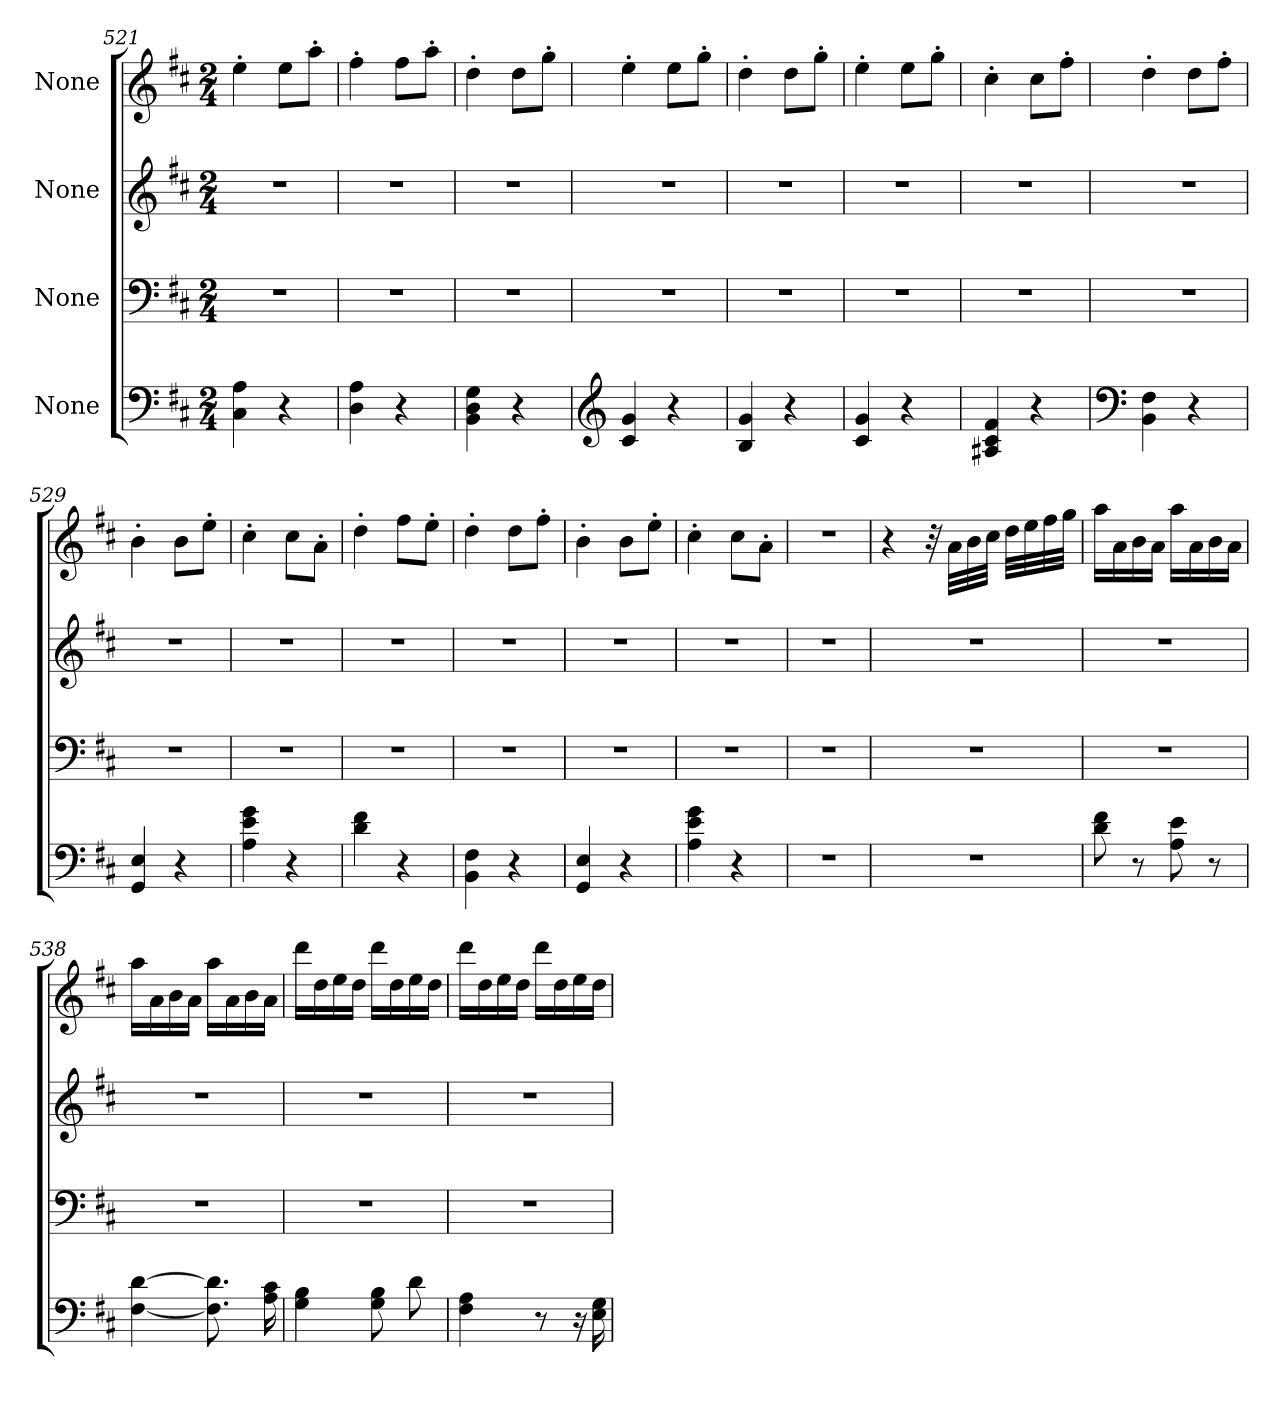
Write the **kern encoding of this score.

**kern	**kern	**kern	**kern
*part4	*part3	*part2	*part1
*staff4	*staff3	*staff2	*staff1
*I"None	*I"None	*I"None	*I"None
*clefF4	*clefF4	*clefG2	*clefG2
*k[f#c#]	*k[f#c#]	*k[f#c#]	*k[f#c#]
*M2/4	*M2/4	*M2/4	*M2/4
=521	=521	=521	=521
4C#\ 4A\	2r	2r	4ee'\
4r	.	.	8ee\L
.	.	.	8aa'\J
=522	=522	=522	=522
4D\ 4A\	2r	2r	4ff#'\
4r	.	.	8ff#\L
.	.	.	8aa'\J
=523	=523	=523	=523
4BB\ 4D\ 4G\	2r	2r	4dd'\
4r	.	.	8dd\L
.	.	.	8gg'\J
=524	=524	=524	=524
*clefG2	*	*	*
4c#/ 4g/	2r	2r	4ee'\
4r	.	.	8ee\L
.	.	.	8gg'\J
=525	=525	=525	=525
4B/ 4g/	2r	2r	4dd'\
4r	.	.	8dd\L
.	.	.	8gg'\J
=526	=526	=526	=526
4c#/ 4g/	2r	2r	4ee'\
4r	.	.	8ee\L
.	.	.	8gg'\J
=527	=527	=527	=527
4A#X/ 4c#/ 4f#/	2r	2r	4cc#'\
4r	.	.	8cc#\L
.	.	.	8ff#'\J
=528	=528	=528	=528
*clefF4	*	*	*
4BB\ 4F#\	2r	2r	4dd'\
4r	.	.	8dd\L
.	.	.	8ff#'\J
=529	=529	=529	=529
4GG/ 4E/	2r	2r	4b'\
4r	.	.	8b\L
.	.	.	8ee'\J
=530	=530	=530	=530
4A\ 4e\ 4g\	2r	2r	4cc#'\
4r	.	.	8cc#\L
.	.	.	8a'\J
=531	=531	=531	=531
4d\ 4f#\	2r	2r	4dd'\
4r	.	.	8ff#\L
.	.	.	8ee'\J
=532	=532	=532	=532
4BB\ 4F#\	2r	2r	4dd'\
4r	.	.	8dd\L
.	.	.	8ff#'\J
=533	=533	=533	=533
4GG/ 4E/	2r	2r	4b'\
4r	.	.	8b\L
.	.	.	8ee'\J
=534	=534	=534	=534
4A\ 4e\ 4g\	2r	2r	4cc#'\
4r	.	.	8cc#\L
.	.	.	8a'\J
=535	=535	=535	=535
2r	2r	2r	2r
=536	=536	=536	=536
2r	2r	2r	4r
.	.	.	32r
.	.	.	32a\LLL
.	.	.	32b\
.	.	.	32cc#\JJJ
.	.	.	32dd\LLL
.	.	.	32ee\
.	.	.	32ff#\
.	.	.	32gg\JJJ
=537	=537	=537	=537
8d\ 8f#\	2r	2r	16aa\LL
.	.	.	16a\
8r	.	.	16b\
.	.	.	16a\JJ
8A\ 8e\	.	.	16aa\LL
.	.	.	16a\
8r	.	.	16b\
.	.	.	16a\JJ
=538	=538	=538	=538
[4F#\ [4d\	2r	2r	16aa\LL
.	.	.	16a\
.	.	.	16b\
.	.	.	16a\JJ
8.F#\] 8.d\]	.	.	16aa\LL
.	.	.	16a\
.	.	.	16b\
16A\ 16c#\	.	.	16a\JJ
=539	=539	=539	=539
4G\ 4B\	2r	2r	16ddd\LL
.	.	.	16dd\
.	.	.	16ee\
.	.	.	16dd\JJ
8G\ 8B\	.	.	16ddd\LL
.	.	.	16dd\
8d\	.	.	16ee\
.	.	.	16dd\JJ
=540	=540	=540	=540
4F#\ 4A\	2r	2r	16ddd\LL
.	.	.	16dd\
.	.	.	16ee\
.	.	.	16dd\JJ
8r	.	.	16ddd\LL
.	.	.	16dd\
16r	.	.	16ee\
16E\ 16G\	.	.	16dd\JJ
=	=	=	=
*-	*-	*-	*-
